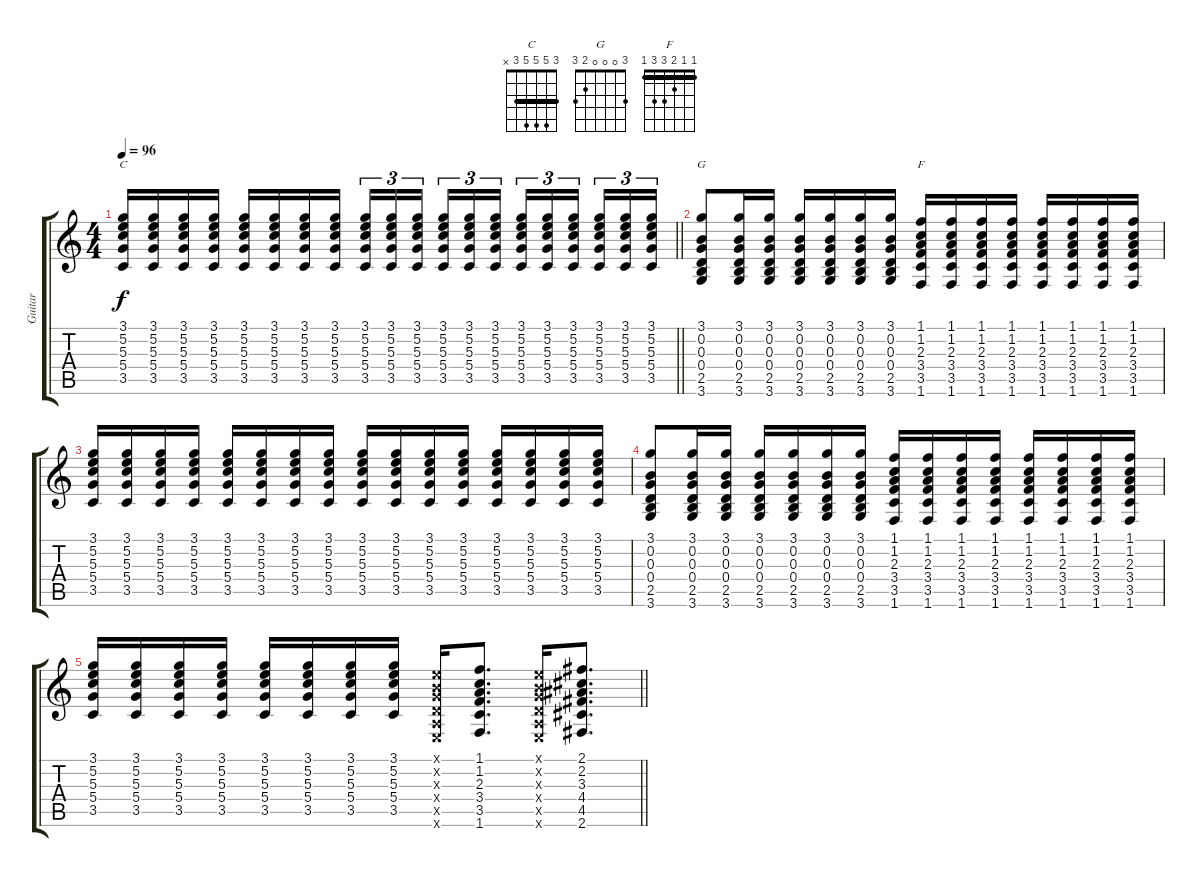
\track ("Guitar" "Guitar") {instrument electricguitarclean}
\staff {score tabs}
\tuning (E4 B3 G3 D3 A2 E2) {hide}
\chord ("C" 3 5 5 5 3 x) {barre 3}
\chord ("G" 3 0 0 0 2 3)
\chord ("F" 1 1 2 3 3 1) {barre 1}
\ts (4 4)
\tempo 96
\clef g2
\barLineRight lightlight
\ks c
(3.1 5.2 5.3 5.4 3.5).16{ch "C" dy f} (3.1 5.2 5.3 5.4 3.5).16 (3.1 5.2 5.3 5.4 3.5).16 (3.1 5.2 5.3 5.4 3.5).16 (3.1 5.2 5.3 5.4 3.5).16 (3.1 5.2 5.3 5.4 3.5).16 (3.1 5.2 5.3 5.4 3.5).16 (3.1 5.2 5.3 5.4 3.5).16 (3.1 5.2 5.3 5.4 3.5).16{tu (3 2)} (3.1 5.2 5.3 5.4 3.5).16{tu (3 2)} (3.1 5.2 5.3 5.4 3.5).16{tu (3 2) beam splitsecondary} (3.1 5.2 5.3 5.4 3.5).16{tu (3 2)} (3.1 5.2 5.3 5.4 3.5).16{tu (3 2)} (3.1 5.2 5.3 5.4 3.5).16{tu (3 2)} (3.1 5.2 5.3 5.4 3.5).16{tu (3 2)} (3.1 5.2 5.3 5.4 3.5).16{tu (3 2)} (3.1 5.2 5.3 5.4 3.5).16{tu (3 2) beam splitsecondary} (3.1 5.2 5.3 5.4 3.5).16{tu (3 2)} (3.1 5.2 5.3 5.4 3.5).16{tu (3 2)} (3.1 5.2 5.3 5.4 3.5).16{tu (3 2)} |
(3.1 0.2 0.3 0.4 2.5 3.6).8{ch "G"} (3.1 0.2 0.3 0.4 2.5 3.6).16 (3.1 0.2 0.3 0.4 2.5 3.6).16 (3.1 0.2 0.3 0.4 2.5 3.6).16 (3.1 0.2 0.3 0.4 2.5 3.6).16 (3.1 0.2 0.3 0.4 2.5 3.6).16 (3.1 0.2 0.3 0.4 2.5 3.6).16 (1.1 1.2 2.3 3.4 3.5 1.6).16{ch "F"} (1.1 1.2 2.3 3.4 3.5 1.6).16 (1.1 1.2 2.3 3.4 3.5 1.6).16 (1.1 1.2 2.3 3.4 3.5 1.6).16 (1.1 1.2 2.3 3.4 3.5 1.6).16 (1.1 1.2 2.3 3.4 3.5 1.6).16 (1.1 1.2 2.3 3.4 3.5 1.6).16 (1.1 1.2 2.3 3.4 3.5 1.6).16 |
(3.1 5.2 5.3 5.4 3.5).16 (3.1 5.2 5.3 5.4 3.5).16 (3.1 5.2 5.3 5.4 3.5).16 (3.1 5.2 5.3 5.4 3.5).16 (3.1 5.2 5.3 5.4 3.5).16 (3.1 5.2 5.3 5.4 3.5).16 (3.1 5.2 5.3 5.4 3.5).16 (3.1 5.2 5.3 5.4 3.5).16 (3.1 5.2 5.3 5.4 3.5).16 (3.1 5.2 5.3 5.4 3.5).16 (3.1 5.2 5.3 5.4 3.5).16 (3.1 5.2 5.3 5.4 3.5).16 (3.1 5.2 5.3 5.4 3.5).16 (3.1 5.2 5.3 5.4 3.5).16 (3.1 5.2 5.3 5.4 3.5).16 (3.1 5.2 5.3 5.4 3.5).16 |
(3.1 0.2 0.3 0.4 2.5 3.6).8 (3.1 0.2 0.3 0.4 2.5 3.6).16 (3.1 0.2 0.3 0.4 2.5 3.6).16 (3.1 0.2 0.3 0.4 2.5 3.6).16 (3.1 0.2 0.3 0.4 2.5 3.6).16 (3.1 0.2 0.3 0.4 2.5 3.6).16 (3.1 0.2 0.3 0.4 2.5 3.6).16 (1.1 1.2 2.3 3.4 3.5 1.6).16 (1.1 1.2 2.3 3.4 3.5 1.6).16 (1.1 1.2 2.3 3.4 3.5 1.6).16 (1.1 1.2 2.3 3.4 3.5 1.6).16 (1.1 1.2 2.3 3.4 3.5 1.6).16 (1.1 1.2 2.3 3.4 3.5 1.6).16 (1.1 1.2 2.3 3.4 3.5 1.6).16 (1.1 1.2 2.3 3.4 3.5 1.6).16 |
\barLineRight lightlight
(3.1 5.2 5.3 5.4 3.5).16 (3.1 5.2 5.3 5.4 3.5).16 (3.1 5.2 5.3 5.4 3.5).16 (3.1 5.2 5.3 5.4 3.5).16 (3.1 5.2 5.3 5.4 3.5).16 (3.1 5.2 5.3 5.4 3.5).16 (3.1 5.2 5.3 5.4 3.5).16 (3.1 5.2 5.3 5.4 3.5).16 (0.1{x} 0.2{x} 0.3{x} 0.4{x} 0.5{x} 0.6{x}).16 (1.1 1.2 2.3 3.4 3.5 1.6).8{d} (0.1{x} 0.2{x} 0.3{x} 0.4{x} 0.5{x} 0.6{x}).16 (2.1 2.2 3.3 4.4 4.5 2.6).8{d}
